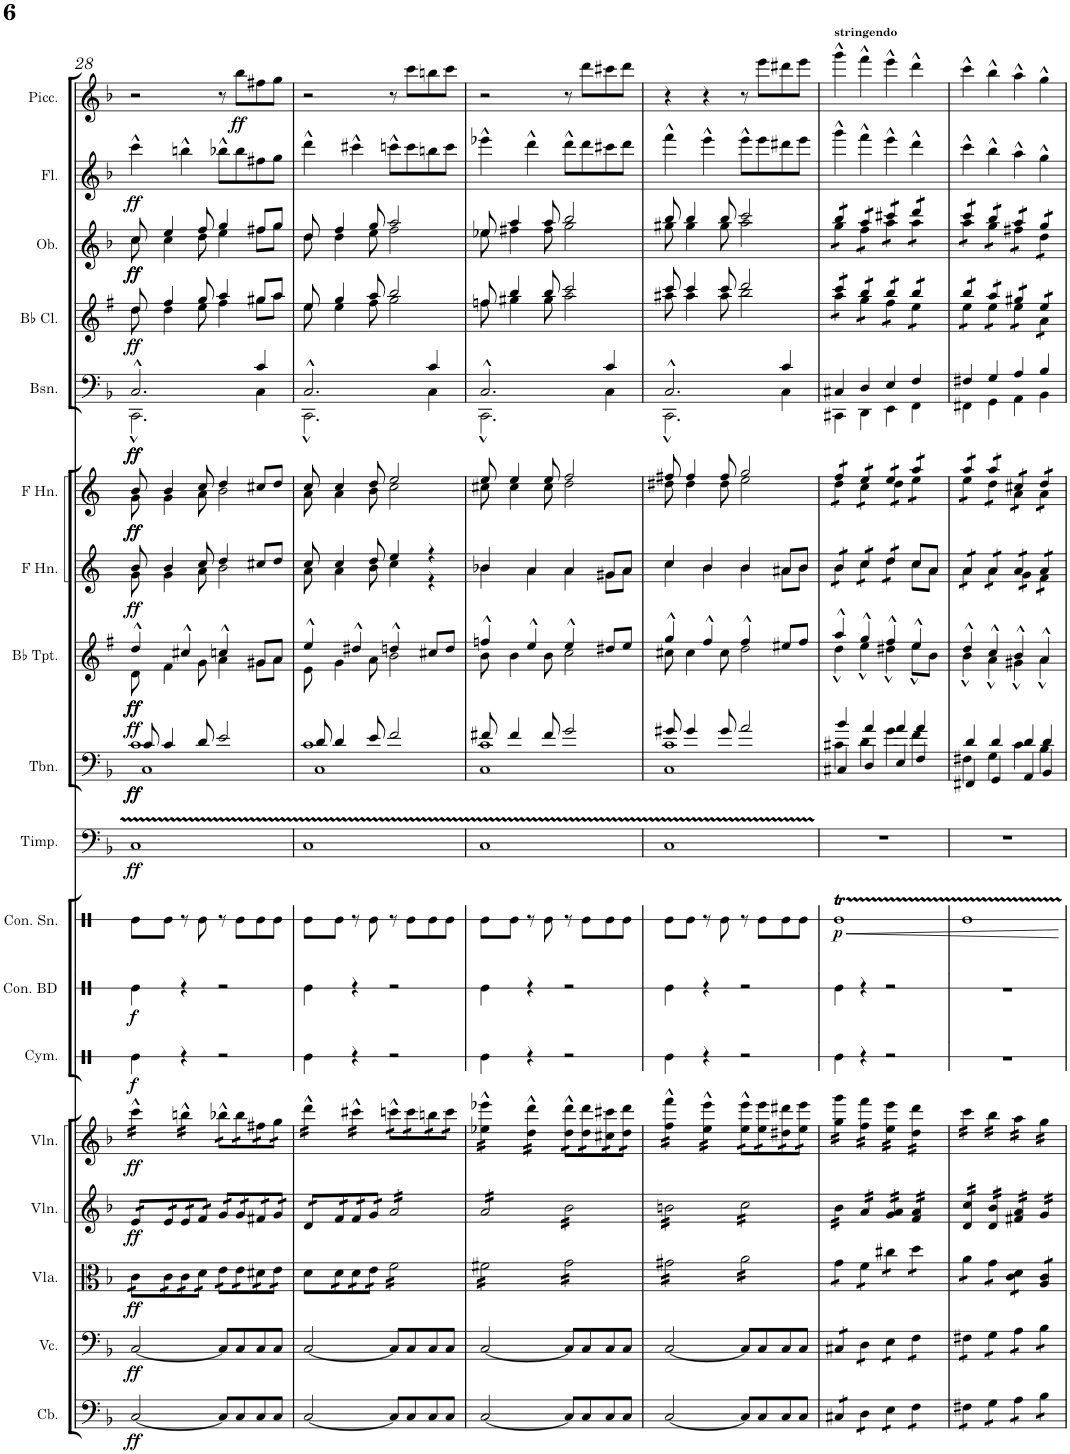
**kern	**dynam	**kern	**dynam	**kern	**dynam	**kern	**dynam	**kern	**dynam	**kern	**dynam	**kern	**dynam	**kern	**dynam	**kern	**dynam	**kern	**dynam	**kern	**dynam	**kern	**dynam	**kern	**dynam	**kern	**dynam	**kern	**dynam
*part15	*part15	*part14	*part14	*part13	*part13	*part12	*part12	*part11	*part11	*part10	*part10	*part9	*part9	*part8	*part8	*part7	*part7	*part6	*part6	*part5	*part5	*part4	*part4	*part3	*part3	*part2	*part2	*part1	*part1
*staff15	*staff15	*staff14	*staff14	*staff13	*staff13	*staff12	*staff12	*staff11	*staff11	*staff10	*staff10	*staff9	*staff9	*staff8	*staff8	*staff7	*staff7	*staff6	*staff6	*staff5	*staff5	*staff4	*staff4	*staff3	*staff3	*staff2	*staff2	*staff1	*staff1
*I"Contrabass	*	*I"Violoncello	*	*I"Viola	*	*I"Violin	*	*I"Violin	*	*I"Timpani	*	*I"Trombone	*	*I"Bb Trumpet	*	*I"Horn in F	*	*I"Horn in F	*	*I"Bassoon	*	*I"Bb Clarinet	*	*I"Oboe	*	*I"Flute	*	*I"Piccolo	*
*I'Cb.	*	*I'Vc.	*	*I'Vla.	*	*I'Vln.	*	*I'Vln.	*	*I'Timp.	*	*I'Tbn.	*	*I'Bb Tpt.	*	*	*	*	*	*I'Bsn.	*	*I'Bb Cl.	*	*I'Ob.	*	*I'Fl.	*	*I'Picc.	*
!!LO:PB:g=z
*clefF4	*	*clefF4	*	*clefC3	*	*clefG2	*	*clefG2	*	*clefF4	*	*clefF4	*	*clefG2	*	*clefG2	*	*clefG2	*	*clefF4	*	*clefG2	*	*clefG2	*	*clefG2	*	*clefG2	*
*Trd7c12	*	*	*	*	*	*	*	*	*	*	*	*	*	*Trd1c2	*	*Trd4c7	*	*Trd4c7	*	*	*	*Trd1c2	*	*	*	*	*	*Trd-7c-12	*
*k[b-]	*	*k[b-]	*	*k[b-]	*	*k[b-]	*	*k[b-]	*	*k[b-]	*	*k[b-]	*	*k[f#]	*	*k[]	*	*k[]	*	*k[b-]	*	*k[f#]	*	*k[b-]	*	*k[b-]	*	*k[b-]	*
*M4/4	*	*M4/4	*	*M4/4	*	*M4/4	*	*M4/4	*	*M4/4	*	*M4/4	*	*M4/4	*	*M4/4	*	*M4/4	*	*M4/4	*	*M4/4	*	*M4/4	*	*M4/4	*	*M4/4	*
*met(c)	*	*met(c)	*	*met(c)	*	*met(c)	*	*met(c)	*	*met(c)	*	*met(c)	*	*met(c)	*	*met(c)	*	*met(c)	*	*met(c)	*	*met(c)	*	*met(c)	*	*met(c)	*	*met(c)	*
=28	=28	=28	=28	=28	=28	=28	=28	=28	=28	=28	=28	=28	=28	=28	=28	=28	=28	=28	=28	=28	=28	=28	=28	=28	=28	=28	=28	=28	=28
*	*	*	*	*	*	*	*	*	*	*	*	*^	*	*^	*	*^	*	*^	*	*^	*	*^	*	*^	*	*	*	*	*
*	*	*	*	*	*	*	*	*	*	*	*	*	*^	*	*	*	*	*	*	*	*	*	*	*	*	*	*	*	*	*	*	*	*	*	*	*
!	!LO:DY:b	!	!LO:DY:b	!	!LO:DY:b	!	!LO:DY:b	!	!LO:DY:b	!	!LO:DY:b	!	!	!	!LO:DY:b	!	!	!	!	!	!	!	!	!	!	!	!	!	!	!	!	!	!	!	!	!	!
!	!	!	!	!	!	!	!	!	!	!	!	!	!	!	!LO:DY:n=1:b	!	!	!	!	!	!	!	!	!	!	!	!	!	!	!	!	!	!	!	!	!	!
!	!	!	!	!	!	!	!	!	!	!	!	!	!	!	!LO:DY:n=2:a	!	!	!LO:DY:b	!	!	!	!	!	!	!	!	!	!	!	!	!	!	!	!	!	!	!
!	!	!	!	!	!	!	!	!	!	!	!	!	!	!	!	!	!	!LO:DY:n=1:b	!	!	!LO:DY:b	!	!	!LO:DY:b	!	!	!	!	!	!	!	!	!	!	!	!	!
!	!	!	!	!	!	!	!	!	!	!	!	!	!	!	!	!	!	!	!	!	!	!	!	!LO:DY:n=1:b	!	!	!LO:DY:b	!	!	!	!	!	!	!	!	!	!
!	!	!	!	!	!	!	!	!	!	!	!	!	!	!	!	!	!	!	!	!	!	!	!	!	!	!	!LO:DY:n=1:b	!	!	!LO:DY:b	!	!	!LO:DY:b	!	!	!	!
!	!	!	!	!	!	!	!	!	!	!	!	!	!	!	!	!	!	!	!	!	!	!	!	!	!	!	!	!	!	!	!	!	!LO:DY:n=1:b	!	!LO:DY:b	!	!
*	*	*	*	*tremolo	*	*	*	*	*	*	*	*	*	*	*	*	*	*	*	*	*	*	*	*	*	*	*	*	*	*	*	*	*	*	*	*	*
*	*	*	*	*	*	*tremolo	*	*	*	*	*	*	*	*	*	*	*	*	*	*	*	*	*	*	*	*	*	*	*	*	*	*	*	*	*	*	*
*	*	*	*	*	*	*	*	*tremolo	*	*	*	*	*	*	*	*	*	*	*	*	*	*	*	*	*	*	*	*	*	*	*	*	*	*	*	*	*
[2C/	ff	[2C/	ff	16c\LL	ff	16e/LL	ff	16ccc^^\LL	ff	1C	ff	8c/	1c	1C	ff ff ff	4dd^^/	8d\	ff ff	8b/	8g\	ff	8b/	8g\	ff ff	2.C^^/	2.CC^^\	ff ff	8dd/	8dd\	ff	8cc/	8cc\	ff ff	4ccc^^\	ff	2r	.
.	.	.	.	16c\	.	16e/	.	16ccc^^\	.	.	.	.	.	.	.	.	.	.	.	.	.	.	.	.	.	.	.	.	.	.	.	.	.	.	.	.	.
.	.	.	.	16c\	.	16e/	.	16ccc^^\	.	.	.	4c/	.	.	.	.	4f#\	.	4b/	4g\	.	4b/	4g\	.	.	.	.	4ff#/	4dd\	.	4ee/	4cc\	.	.	.	.	.
.	.	.	.	16c\	.	16e/	.	16ccc^^\JJ	.	.	.	.	.	.	.	.	.	.	.	.	.	.	.	.	.	.	.	.	.	.	.	.	.	.	.	.	.
.	.	.	.	16c\	.	16e/	.	16bbn^^\LL	.	.	.	.	.	.	.	4cc#X^^/	.	.	.	.	.	.	.	.	.	.	.	.	.	.	.	.	.	4bbn^^\	.	.	.
.	.	.	.	16c\	.	16e/	.	16bbn^^\	.	.	.	.	.	.	.	.	.	.	.	.	.	.	.	.	.	.	.	.	.	.	.	.	.	.	.	.	.
.	.	.	.	16d\	.	16f/	.	16bbn^^\	.	.	.	8d/	.	.	.	.	8g\	.	8cc/	8a\	.	8cc/	8a\	.	.	.	.	8gg/	8ee\	.	8ff/	8dd\	.	.	.	.	.
.	.	.	.	16d\JJ	.	16f/JJ	.	16bbn^^\JJ	.	.	.	.	.	.	.	.	.	.	.	.	.	.	.	.	.	.	.	.	.	.	.	.	.	.	.	.	.
8C/L]	.	8C/L]	.	16e\LL	.	16g/LL	.	16bb-X^^\LL	.	.	.	2e/	.	.	.	4ccn^^/	4a\	.	4dd/	2b\	.	4dd/	2b\	.	.	.	.	4aa/	4ff#\	.	4gg/	4ee\	.	8bb-X^^\L	.	8r	.
.	.	.	.	16e\	.	16g/	.	16bb-X^^\	.	.	.	.	.	.	.	.	.	.	.	.	.	.	.	.	.	.	.	.	.	.	.	.	.	.	.	.	.
!	!	!	!	!	!	!	!	!	!	!	!	!	!	!	!	!	!	!	!	!	!	!	!	!	!	!	!	!	!	!	!	!	!	!	!	!	!LO:DY:b
8C/	.	8C/	.	16e\	.	16g/	.	16bb-\	.	.	.	.	.	.	.	.	.	.	.	.	.	.	.	.	.	.	.	.	.	.	.	.	.	8bb-\	.	8bb-\L	ff
.	.	.	.	16e\	.	16g/	.	16bb-\	.	.	.	.	.	.	.	.	.	.	.	.	.	.	.	.	.	.	.	.	.	.	.	.	.	.	.	.	.
8C/	.	8C/	.	16d#X\	.	16f#X/	.	16ff#X\	.	.	.	.	.	.	.	8g#X/L	8g#\L	.	8cc#X/L	.	.	8cc#X/L	.	.	4c/	4C\	.	8gg#X/L	8gg#\L	.	8ff#X/L	8ff#\L	.	8ff#X\	.	8ff#X\	.
.	.	.	.	16d#X\	.	16f#X/	.	16ff#X\	.	.	.	.	.	.	.	.	.	.	.	.	.	.	.	.	.	.	.	.	.	.	.	.	.	.	.	.	.
8C/J	.	8C/J	.	16e\	.	16g/	.	16gg\	.	.	.	.	.	.	.	8a/J	8a\J	.	8dd/J	.	.	8dd/J	.	.	.	.	.	8aa/J	8aa\J	.	8gg/J	8gg\J	.	8gg\J	.	8gg\J	.
.	.	.	.	16e\JJ	.	16g/JJ	.	16gg\JJ	.	.	.	.	.	.	.	.	.	.	.	.	.	.	.	.	.	.	.	.	.	.	.	.	.	.	.	.	.
*	*	*	*	*Xtremolo	*	*	*	*	*	*	*	*	*	*	*	*	*	*	*	*	*	*	*	*	*	*	*	*	*	*	*	*	*	*	*	*	*
=29	=29	=29	=29	=29	=29	=29	=29	=29	=29	=29	=29	=29	=29	=29	=29	=29	=29	=29	=29	=29	=29	=29	=29	=29	=29	=29	=29	=29	=29	=29	=29	=29	=29	=29	=29	=29	=29
[2C/	.	[2C/	.	8d\L	.	16d/LL	.	16ddd^^\LL	.	1C	.	8d/	1c	1C	.	4ee^^/	8e\	.	8cc/	8a\	.	8cc/	8a\	.	2.C^^/	2.CC^^\	.	8ee/	8ee\	.	8dd/	8dd\	.	4ddd^^\	.	2r	.
.	.	.	.	.	.	16d/	.	16ddd^^\	.	.	.	.	.	.	.	.	.	.	.	.	.	.	.	.	.	.	.	.	.	.	.	.	.	.	.	.	.
*	*	*	*	*tremolo	*	*	*	*	*	*	*	*	*	*	*	*	*	*	*	*	*	*	*	*	*	*	*	*	*	*	*	*	*	*	*	*	*
.	.	.	.	16d\	.	16f/	.	16ddd^^\	.	.	.	4d/	.	.	.	.	4g\	.	4cc/	4a\	.	4cc/	4a\	.	.	.	.	4gg/	4ee\	.	4ff/	4dd\	.	.	.	.	.
.	.	.	.	16d\	.	16f/	.	16ddd^^\JJ	.	.	.	.	.	.	.	.	.	.	.	.	.	.	.	.	.	.	.	.	.	.	.	.	.	.	.	.	.
.	.	.	.	16d\	.	16f/	.	16ccc#X^^\LL	.	.	.	.	.	.	.	4dd#X^^/	.	.	.	.	.	.	.	.	.	.	.	.	.	.	.	.	.	4ccc#X^^\	.	.	.
.	.	.	.	16d\	.	16f/	.	16ccc#X^^\	.	.	.	.	.	.	.	.	.	.	.	.	.	.	.	.	.	.	.	.	.	.	.	.	.	.	.	.	.
.	.	.	.	16e\	.	16g/	.	16ccc#X^^\	.	.	.	8e/	.	.	.	.	8a\	.	8dd/	8b\	.	8dd/	8b\	.	.	.	.	8aa/	8ff#\	.	8gg/	8ee\	.	.	.	.	.
.	.	.	.	16e\JJ	.	16g/JJ	.	16ccc#X^^\JJ	.	.	.	.	.	.	.	.	.	.	.	.	.	.	.	.	.	.	.	.	.	.	.	.	.	.	.	.	.
8C/L]	.	8C/L]	.	16f\LL	.	16a/LL	.	16cccn^^\LL	.	.	.	2f/	.	.	.	4ddn^^/	2b\	.	4ee/	4cc\	.	2ee/	2cc\	.	.	.	.	2bb/	2gg\	.	2aa/	2ff\	.	8cccn^^\L	.	8r	.
.	.	.	.	16f\	.	16a/	.	16cccn^^\	.	.	.	.	.	.	.	.	.	.	.	.	.	.	.	.	.	.	.	.	.	.	.	.	.	.	.	.	.
8C/	.	8C/	.	16f\	.	16a/	.	16ccc\	.	.	.	.	.	.	.	.	.	.	.	.	.	.	.	.	.	.	.	.	.	.	.	.	.	8ccc\	.	8ccc\L	.
.	.	.	.	16f\	.	16a/	.	16ccc\	.	.	.	.	.	.	.	.	.	.	.	.	.	.	.	.	.	.	.	.	.	.	.	.	.	.	.	.	.
8C/	.	8C/	.	16f\	.	16a/	.	16bbn\	.	.	.	.	.	.	.	8cc#X/L	.	.	4r	4r	.	.	.	.	4c/	4C\	.	.	.	.	.	.	.	8bbn\	.	8bbn\	.
.	.	.	.	16f\	.	16a/	.	16bbn\	.	.	.	.	.	.	.	.	.	.	.	.	.	.	.	.	.	.	.	.	.	.	.	.	.	.	.	.	.
8C/J	.	8C/J	.	16f\	.	16a/	.	16ccc\	.	.	.	.	.	.	.	8dd/J	.	.	.	.	.	.	.	.	.	.	.	.	.	.	.	.	.	8ccc\J	.	8ccc\J	.
.	.	.	.	16f\JJ	.	16a/JJ	.	16ccc\JJ	.	.	.	.	.	.	.	.	.	.	.	.	.	.	.	.	.	.	.	.	.	.	.	.	.	.	.	.	.
=30	=30	=30	=30	=30	=30	=30	=30	=30	=30	=30	=30	=30	=30	=30	=30	=30	=30	=30	=30	=30	=30	=30	=30	=30	=30	=30	=30	=30	=30	=30	=30	=30	=30	=30	=30	=30	=30
[2C/	.	[2C/	.	16f#X\LL	.	16a/LL	.	16ee-X\^^ 16eee-X\^^LL	.	1C	.	8f#X/	1c	1C	.	4ffn^^/	8b\	.	4b-X/	4b-\	.	8ee/	8cc#X\	.	2.C^^/	2.CC^^\	.	8ffn/	8ff\	.	8ee-X/	8ee-\	.	4eee-X^^\	.	2r	.
.	.	.	.	16f#X\	.	16a/	.	16ee-X\^^ 16eee-X\^^	.	.	.	.	.	.	.	.	.	.	.	.	.	.	.	.	.	.	.	.	.	.	.	.	.	.	.	.	.
.	.	.	.	16f#X\	.	16a/	.	16ee-X\^^ 16eee-X\^^	.	.	.	4f#/	.	.	.	.	4b\	.	.	.	.	4ee/	4cc#\	.	.	.	.	4bb/	4gg#X\	.	4aa/	4ff#X\	.	.	.	.	.
.	.	.	.	16f#X\	.	16a/	.	16ee-X\^^ 16eee-X\^^JJ	.	.	.	.	.	.	.	.	.	.	.	.	.	.	.	.	.	.	.	.	.	.	.	.	.	.	.	.	.
.	.	.	.	16f#X\	.	16a/	.	16dd\^^ 16ddd\^^LL	.	.	.	.	.	.	.	4ee^^/	.	.	4a/	4a\	.	.	.	.	.	.	.	.	.	.	.	.	.	4ddd^^\	.	.	.
.	.	.	.	16f#X\	.	16a/	.	16dd\^^ 16ddd\^^	.	.	.	.	.	.	.	.	.	.	.	.	.	.	.	.	.	.	.	.	.	.	.	.	.	.	.	.	.
.	.	.	.	16f#X\	.	16a/	.	16dd\^^ 16ddd\^^	.	.	.	8f#/	.	.	.	.	8b\	.	.	.	.	8ee/	8cc#\	.	.	.	.	8bb/	8gg#\	.	8aa/	8ff#\	.	.	.	.	.
.	.	.	.	16f#X\JJ	.	16a/JJ	.	16dd\^^ 16ddd\^^JJ	.	.	.	.	.	.	.	.	.	.	.	.	.	.	.	.	.	.	.	.	.	.	.	.	.	.	.	.	.
8C/L]	.	8C/L]	.	16g\LL	.	16b-\LL	.	16dd\^^ 16ddd\^^LL	.	.	.	2g/	.	.	.	4ee^^/	2cc\	.	4a/	4a\	.	2ff/	2dd\	.	.	.	.	2ccc/	2aa\	.	2bb-/	2gg\	.	8ddd^^\L	.	8r	.
.	.	.	.	16g\	.	16b-\	.	16dd\^^ 16ddd\^^	.	.	.	.	.	.	.	.	.	.	.	.	.	.	.	.	.	.	.	.	.	.	.	.	.	.	.	.	.
8C/	.	8C/	.	16g\	.	16b-\	.	16dd\ 16ddd\	.	.	.	.	.	.	.	.	.	.	.	.	.	.	.	.	.	.	.	.	.	.	.	.	.	8ddd\	.	8ddd\L	.
.	.	.	.	16g\	.	16b-\	.	16dd\ 16ddd\	.	.	.	.	.	.	.	.	.	.	.	.	.	.	.	.	.	.	.	.	.	.	.	.	.	.	.	.	.
8C/	.	8C/	.	16g\	.	16b-\	.	16cc#X\ 16ccc#X\	.	.	.	.	.	.	.	8dd#X/L	.	.	8g#X/L	8g#\L	.	.	.	.	4c/	4C\	.	.	.	.	.	.	.	8ccc#X\	.	8ccc#X\	.
.	.	.	.	16g\	.	16b-\	.	16cc#X\ 16ccc#X\	.	.	.	.	.	.	.	.	.	.	.	.	.	.	.	.	.	.	.	.	.	.	.	.	.	.	.	.	.
8C/J	.	8C/J	.	16g\	.	16b-\	.	16dd\ 16ddd\	.	.	.	.	.	.	.	8ee/J	.	.	8a/J	8a\J	.	.	.	.	.	.	.	.	.	.	.	.	.	8ddd\J	.	8ddd\J	.
.	.	.	.	16g\JJ	.	16b-\JJ	.	16dd\ 16ddd\JJ	.	.	.	.	.	.	.	.	.	.	.	.	.	.	.	.	.	.	.	.	.	.	.	.	.	.	.	.	.
=31	=31	=31	=31	=31	=31	=31	=31	=31	=31	=31	=31	=31	=31	=31	=31	=31	=31	=31	=31	=31	=31	=31	=31	=31	=31	=31	=31	=31	=31	=31	=31	=31	=31	=31	=31	=31	=31
[2C/	.	[2C/	.	16g#X\LL	.	16bn\LL	.	16ff\^^ 16fff\^^LL	.	1C	.	8g#X/	1c	1C	.	4gg^^/	8cc#X\	.	4cc/	4cc\	.	8ff#X/	8dd#X\	.	2.C^^/	2.CC^^\	.	8ccc/	8aa#X\	.	8bb-/	8gg#X\	.	4fff^^\	.	4r	.
.	.	.	.	16g#X\	.	16bn\	.	16ff\^^ 16fff\^^	.	.	.	.	.	.	.	.	.	.	.	.	.	.	.	.	.	.	.	.	.	.	.	.	.	.	.	.	.
.	.	.	.	16g#X\	.	16bn\	.	16ff\^^ 16fff\^^	.	.	.	4g#/	.	.	.	.	4cc#\	.	.	.	.	4ff#/	4dd#\	.	.	.	.	4ccc/	4aa#\	.	4bb-/	4gg#\	.	.	.	.	.
.	.	.	.	16g#X\	.	16bn\	.	16ff\^^ 16fff\^^JJ	.	.	.	.	.	.	.	.	.	.	.	.	.	.	.	.	.	.	.	.	.	.	.	.	.	.	.	.	.
.	.	.	.	16g#X\	.	16bn\	.	16ee\^^ 16eee\^^LL	.	.	.	.	.	.	.	4ff#^^/	.	.	4b/	4b\	.	.	.	.	.	.	.	.	.	.	.	.	.	4eee^^\	.	4r	.
.	.	.	.	16g#X\	.	16bn\	.	16ee\^^ 16eee\^^	.	.	.	.	.	.	.	.	.	.	.	.	.	.	.	.	.	.	.	.	.	.	.	.	.	.	.	.	.
.	.	.	.	16g#X\	.	16bn\	.	16ee\^^ 16eee\^^	.	.	.	8g#/	.	.	.	.	8cc#\	.	.	.	.	8ff#/	8dd#\	.	.	.	.	8ccc/	8aa#\	.	8bb-/	8gg#\	.	.	.	.	.
.	.	.	.	16g#X\JJ	.	16bn\JJ	.	16ee\^^ 16eee\^^JJ	.	.	.	.	.	.	.	.	.	.	.	.	.	.	.	.	.	.	.	.	.	.	.	.	.	.	.	.	.
8C/L]	.	8C/L]	.	16a\LL	.	16cc\LL	.	16ee\^^ 16eee\^^LL	.	.	.	2a/	.	.	.	4ff#^^/	2dd\	.	4b/	4b\	.	2gg/	2ee\	.	.	.	.	2ddd/	2bb\	.	2ccc/	2aa\	.	8eee^^\L	.	8r	.
.	.	.	.	16a\	.	16cc\	.	16ee\^^ 16eee\^^	.	.	.	.	.	.	.	.	.	.	.	.	.	.	.	.	.	.	.	.	.	.	.	.	.	.	.	.	.
8C/	.	8C/	.	16a\	.	16cc\	.	16ee\ 16eee\	.	.	.	.	.	.	.	.	.	.	.	.	.	.	.	.	.	.	.	.	.	.	.	.	.	8eee\	.	8eee\L	.
.	.	.	.	16a\	.	16cc\	.	16ee\ 16eee\	.	.	.	.	.	.	.	.	.	.	.	.	.	.	.	.	.	.	.	.	.	.	.	.	.	.	.	.	.
8C/	.	8C/	.	16a\	.	16cc\	.	16dd#X\ 16ddd#X\	.	.	.	.	.	.	.	8ee#X/L	.	.	8a#X/L	8a#\L	.	.	.	.	4c/	4C\	.	.	.	.	.	.	.	8ddd#X\	.	8ddd#X\	.
.	.	.	.	16a\	.	16cc\	.	16dd#X\ 16ddd#X\	.	.	.	.	.	.	.	.	.	.	.	.	.	.	.	.	.	.	.	.	.	.	.	.	.	.	.	.	.
8C/J	.	8C/J	.	16a\	.	16cc\	.	16ee\ 16eee\	.	.	.	.	.	.	.	8ff#/J	.	.	8b/J	8b\J	.	.	.	.	.	.	.	.	.	.	.	.	.	8eee\J	.	8eee\J	.
.	.	.	.	16a\JJ	.	16cc\JJ	.	16ee\ 16eee\JJ	.	.	.	.	.	.	.	.	.	.	.	.	.	.	.	.	.	.	.	.	.	.	.	.	.	.	.	.	.
=32	=32	=32	=32	=32	=32	=32	=32	=32	=32	=32	=32	=32	=32	=32	=32	=32	=32	=32	=32	=32	=32	=32	=32	=32	=32	=32	=32	=32	=32	=32	=32	=32	=32	=32	=32	=32	=32
!	!	!	!	!	!	!	!	!	!	!	!	!	!	!	!	!	!	!	!	!	!	!	!	!	!	!	!	!	!	!	!	!	!	!	!	!LO:TX:a:B:t=stringendo	!
*tremolo	*	*	*	*	*	*	*	*	*	*	*	*	*	*	*	*	*	*	*	*	*	*	*	*	*	*	*	*	*	*	*	*	*	*	*	*	*
*	*	*tremolo	*	*	*	*	*	*	*	*	*	*	*	*	*	*	*	*	*	*	*	*	*	*	*	*	*	*	*	*	*	*	*	*	*	*	*
*	*	*	*	*	*	*	*	*	*	*	*	*	*	*	*	*	*	*	*tremolo	*	*	*	*	*	*	*	*	*	*	*	*	*	*	*	*	*	*
*	*	*	*	*	*	*	*	*	*	*	*	*	*	*	*	*	*	*	*	*	*	*tremolo	*	*	*	*	*	*	*	*	*	*	*	*	*	*	*
*	*	*	*	*	*	*	*	*	*	*	*	*	*	*	*	*	*	*	*	*	*	*	*	*	*	*	*	*tremolo	*	*	*	*	*	*	*	*	*
*	*	*	*	*	*	*	*	*	*	*	*	*	*	*	*	*	*	*	*	*	*	*	*	*	*	*	*	*	*	*	*tremolo	*	*	*	*	*	*
8C#X/L	.	8C#X/L	.	8g\L	.	16b-\LL	.	16gg\ 16ggg\LL	.	1r	.	4b-/	4c#X\	4C#X/	.	4aa^^/	4dd^^\	.	8b/L	8b\L	.	8ff/L	8dd\L	.	4C#X/	4CC#X\	.	8ccc/L	8aa\L	.	8bb-/L	8gg\L	.	4ggg^^\	.	4ggg^^\	.
.	.	.	.	.	.	16b-\	.	16gg\ 16ggg\	.	.	.	.	.	.	.	.	.	.	.	.	.	.	.	.	.	.	.	.	.	.	.	.	.	.	.	.	.
8C#X/J	.	8C#X/J	.	8g\J	.	16b-\	.	16gg\ 16ggg\	.	.	.	.	.	.	.	.	.	.	8b/J	8b\J	.	8ff/J	8dd\J	.	.	.	.	8ccc/J	8aa\J	.	8bb-/J	8gg\J	.	.	.	.	.
.	.	.	.	.	.	16b-\JJ	.	16gg\ 16ggg\JJ	.	.	.	.	.	.	.	.	.	.	.	.	.	.	.	.	.	.	.	.	.	.	.	.	.	.	.	.	.
8D\L	.	8D\L	.	8f\L	.	16a/LL	.	16ff\ 16fff\LL	.	.	.	4a/	4d\	4D/	.	4gg^^/	4ee^^\	.	8cc/L	8cc\L	.	8ee/L	8cc\L	.	4D/	4DD\	.	8bb/L	8gg\L	.	8aa/L	8ff\L	.	4fff^^\	.	4fff^^\	.
.	.	.	.	.	.	16a/	.	16ff\ 16fff\	.	.	.	.	.	.	.	.	.	.	.	.	.	.	.	.	.	.	.	.	.	.	.	.	.	.	.	.	.
8D\J	.	8D\J	.	8f\J	.	16a/	.	16ff\ 16fff\	.	.	.	.	.	.	.	.	.	.	8cc/J	8cc\J	.	8ee/J	8cc\J	.	.	.	.	8bb/J	8gg\J	.	8aa/J	8ff\J	.	.	.	.	.
.	.	.	.	.	.	16a/JJ	.	16ff\ 16fff\JJ	.	.	.	.	.	.	.	.	.	.	.	.	.	.	.	.	.	.	.	.	.	.	.	.	.	.	.	.	.
8E\L	.	8E\L	.	8cc#X\L	.	16g/ 16a/LL	.	16ee\ 16eee\LL	.	.	.	4a/	4g\	4E/	.	4ff#^^/	4dd#X^^\	.	8dd/L	8dd\L	.	8ee/L	8dd\L	.	4E/	4EE\	.	8bb/L	8ff#\L	.	8ccc#X/L	8aa\L	.	4eee^^\	.	4eee^^\	.
.	.	.	.	.	.	16g/ 16a/	.	16ee\ 16eee\	.	.	.	.	.	.	.	.	.	.	.	.	.	.	.	.	.	.	.	.	.	.	.	.	.	.	.	.	.
8E\J	.	8E\J	.	8cc#X\J	.	16g/ 16a/	.	16ee\ 16eee\	.	.	.	.	.	.	.	.	.	.	8dd/J	8dd\J	.	8ee/J	8dd\J	.	.	.	.	8bb/J	8ff#\J	.	8ccc#X/J	8aa\J	.	.	.	.	.
*	*	*	*	*	*	*	*	*	*	*	*	*	*	*	*	*	*	*	*Xtremolo	*	*	*	*	*	*	*	*	*	*	*	*	*	*	*	*	*	*
.	.	.	.	.	.	16g/ 16a/JJ	.	16ee\ 16eee\JJ	.	.	.	.	.	.	.	.	.	.	.	.	.	.	.	.	.	.	.	.	.	.	.	.	.	.	.	.	.
8F\L	.	8F\L	.	8dd\L	.	16f/ 16a/LL	.	16dd\ 16ddd\LL	.	.	.	4a/	4f\	4F/	.	4ee^^/	8ee^^\L	.	8cc/L	8cc\L	.	8aa/L	8ee\L	.	4F/	4FF\	.	8bb/L	8ee\L	.	8ddd/L	8aa\L	.	4ddd^^\	.	4ddd^^\	.
.	.	.	.	.	.	16f/ 16a/	.	16dd\ 16ddd\	.	.	.	.	.	.	.	.	.	.	.	.	.	.	.	.	.	.	.	.	.	.	.	.	.	.	.	.	.
8F\J	.	8F\J	.	8dd\J	.	16f/ 16a/	.	16dd\ 16ddd\	.	.	.	.	.	.	.	.	8b\J	.	8a/J	8a\J	.	8aa/J	8ee\J	.	.	.	.	8bb/J	8ee\J	.	8ddd/J	8aa\J	.	.	.	.	.
.	.	.	.	.	.	16f/ 16a/JJ	.	16dd\ 16ddd\JJ	.	.	.	.	.	.	.	.	.	.	.	.	.	.	.	.	.	.	.	.	.	.	.	.	.	.	.	.	.
=33	=33	=33	=33	=33	=33	=33	=33	=33	=33	=33	=33	=33	=33	=33	=33	=33	=33	=33	=33	=33	=33	=33	=33	=33	=33	=33	=33	=33	=33	=33	=33	=33	=33	=33	=33	=33	=33
*	*	*	*	*	*	*	*	*	*	*	*	*	*	*	*	*	*	*	*tremolo	*	*	*	*	*	*	*	*	*	*	*	*	*	*	*	*	*	*
8F#X\L	.	8F#X\L	.	8a\L	.	16d/ 16cc/LL	.	16ccc\LL	.	1r	.	4d/	4F#X\	4FF#X/	.	4dd^^/	4b^^\	.	8a/L	8a\L	.	8aa/L	8ee\L	.	4F#X/	4FF#X\	.	8bb/L	8ee\L	.	8ccc/L	8aa\L	.	4ccc^^\	.	4ccc^^\	.
.	.	.	.	.	.	16d/ 16cc/	.	16ccc\	.	.	.	.	.	.	.	.	.	.	.	.	.	.	.	.	.	.	.	.	.	.	.	.	.	.	.	.	.
8F#X\J	.	8F#X\J	.	8a\J	.	16d/ 16cc/	.	16ccc\	.	.	.	.	.	.	.	.	.	.	8a/J	8a\J	.	8aa/J	8ee\J	.	.	.	.	8bb/J	8ee\J	.	8ccc/J	8aa\J	.	.	.	.	.
.	.	.	.	.	.	16d/ 16cc/JJ	.	16ccc\JJ	.	.	.	.	.	.	.	.	.	.	.	.	.	.	.	.	.	.	.	.	.	.	.	.	.	.	.	.	.
8G\L	.	8G\L	.	8g\L	.	16d/ 16b-/LL	.	16bb-\LL	.	.	.	4d/	4G\	4GG/	.	4cc^^/	4a^^\	.	8a/L	8a\L	.	8aa/L	8dd\L	.	4G/	4GG\	.	8aa/L	8ee\L	.	8bb-/L	8gg\L	.	4bb-^^\	.	4bb-^^\	.
.	.	.	.	.	.	16d/ 16b-/	.	16bb-\	.	.	.	.	.	.	.	.	.	.	.	.	.	.	.	.	.	.	.	.	.	.	.	.	.	.	.	.	.
8G\J	.	8G\J	.	8g\J	.	16d/ 16b-/	.	16bb-\	.	.	.	.	.	.	.	.	.	.	8a/J	8a\J	.	8aa/J	8dd\J	.	.	.	.	8aa/J	8ee\J	.	8bb-/J	8gg\J	.	.	.	.	.
.	.	.	.	.	.	16d/ 16b-/JJ	.	16bb-\JJ	.	.	.	.	.	.	.	.	.	.	.	.	.	.	.	.	.	.	.	.	.	.	.	.	.	.	.	.	.
8A\L	.	8A\L	.	8c\ 8d\L	.	16f#X/ 16a/LL	.	16aa\LL	.	.	.	4d/	4c\	4AA/	.	4b^^/	4g#X^^\	.	8a/L	8g\L	.	8cc#X/L	8a\L	.	4A/	4AA\	.	8gg#X/L	8ee\L	.	8aa/L	8ff#X\L	.	4aa^^\	.	4aa^^\	.
.	.	.	.	.	.	16f#X/ 16a/	.	16aa\	.	.	.	.	.	.	.	.	.	.	.	.	.	.	.	.	.	.	.	.	.	.	.	.	.	.	.	.	.
8A\J	.	8A\J	.	8c\ 8d\J	.	16f#X/ 16a/	.	16aa\	.	.	.	.	.	.	.	.	.	.	8a/J	8g\J	.	8cc#X/J	8a\J	.	.	.	.	8gg#X/J	8ee\J	.	8aa/J	8ff#X\J	.	.	.	.	.
.	.	.	.	.	.	16f#X/ 16a/JJ	.	16aa\JJ	.	.	.	.	.	.	.	.	.	.	.	.	.	.	.	.	.	.	.	.	.	.	.	.	.	.	.	.	.
8B-\L	.	8B-\L	.	8A/ 8c/L	.	16g/LL	.	16gg\LL	.	.	.	4d/	4B-\	4BB-/	.	4a^^/	4a^^\	.	8a/L	8f\L	.	8dd/L	8a\L	.	4B-/	4BB-\	.	8ee/L	8a\L	.	8gg/L	8dd\L	.	4gg^^\	.	4gg^^\	.
.	.	.	.	.	.	16g/	.	16gg\	.	.	.	.	.	.	.	.	.	.	.	.	.	.	.	.	.	.	.	.	.	.	.	.	.	.	.	.	.
8B-\J	.	8B-\J	.	8A/ 8c/J	.	16g/	.	16gg\	.	.	.	.	.	.	.	.	.	.	8a/J	8f\J	.	8dd/J	8a\J	.	.	.	.	8ee/J	8a\J	.	8gg/J	8dd\J	.	.	.	.	.
*	*	*	*	*	*	*	*	*	*	*	*	*	*	*	*	*	*	*	*	*	*	*	*	*	*	*	*	*	*	*	*Xtremolo	*	*	*	*	*	*
*	*	*	*	*	*	*	*	*	*	*	*	*	*	*	*	*	*	*	*	*	*	*	*	*	*	*	*	*Xtremolo	*	*	*	*	*	*	*	*	*
*	*	*	*	*	*	*	*	*	*	*	*	*	*	*	*	*	*	*	*	*	*	*Xtremolo	*	*	*	*	*	*	*	*	*	*	*	*	*	*	*
*	*	*	*	*	*	*	*	*	*	*	*	*	*	*	*	*	*	*	*Xtremolo	*	*	*	*	*	*	*	*	*	*	*	*	*	*	*	*	*	*
*	*	*	*	*Xtremolo	*	*	*	*	*	*	*	*	*	*	*	*	*	*	*	*	*	*	*	*	*	*	*	*	*	*	*	*	*	*	*	*	*
*	*	*Xtremolo	*	*	*	*	*	*	*	*	*	*	*	*	*	*	*	*	*	*	*	*	*	*	*	*	*	*	*	*	*	*	*	*	*	*	*
*Xtremolo	*	*	*	*	*	*	*	*	*	*	*	*	*	*	*	*	*	*	*	*	*	*	*	*	*	*	*	*	*	*	*	*	*	*	*	*	*
.	.	.	.	.	.	16g/JJ	.	16gg\JJ	.	.	.	.	.	.	.	.	.	.	.	.	.	.	.	.	.	.	.	.	.	.	.	.	.	.	.	.	.
*	*	*	*	*	*	*	*	*Xtremolo	*	*	*	*	*	*	*	*	*	*	*	*	*	*	*	*	*	*	*	*	*	*	*	*	*	*	*	*	*
*	*	*	*	*	*	*Xtremolo	*	*	*	*	*	*	*	*	*	*	*	*	*	*	*	*	*	*	*	*	*	*	*	*	*	*	*	*	*	*	*
*	*	*	*	*	*	*	*	*	*	*	*	*v	*v	*v	*	*	*	*	*v	*v	*	*v	*v	*	*v	*v	*	*v	*v	*	*v	*v	*	*	*	*	*
*	*	*	*	*	*	*	*	*	*	*	*	*	*	*v	*v	*	*	*	*	*	*	*	*	*	*	*	*	*	*	*
=	=	=	=	=	=	=	=	=	=	=	=	=	=	=	=	=	=	=	=	=	=	=	=	=	=	=	=	=	=
*-	*-	*-	*-	*-	*-	*-	*-	*-	*-	*-	*-	*-	*-	*-	*-	*-	*-	*-	*-	*-	*-	*-	*-	*-	*-	*-	*-	*-	*-
